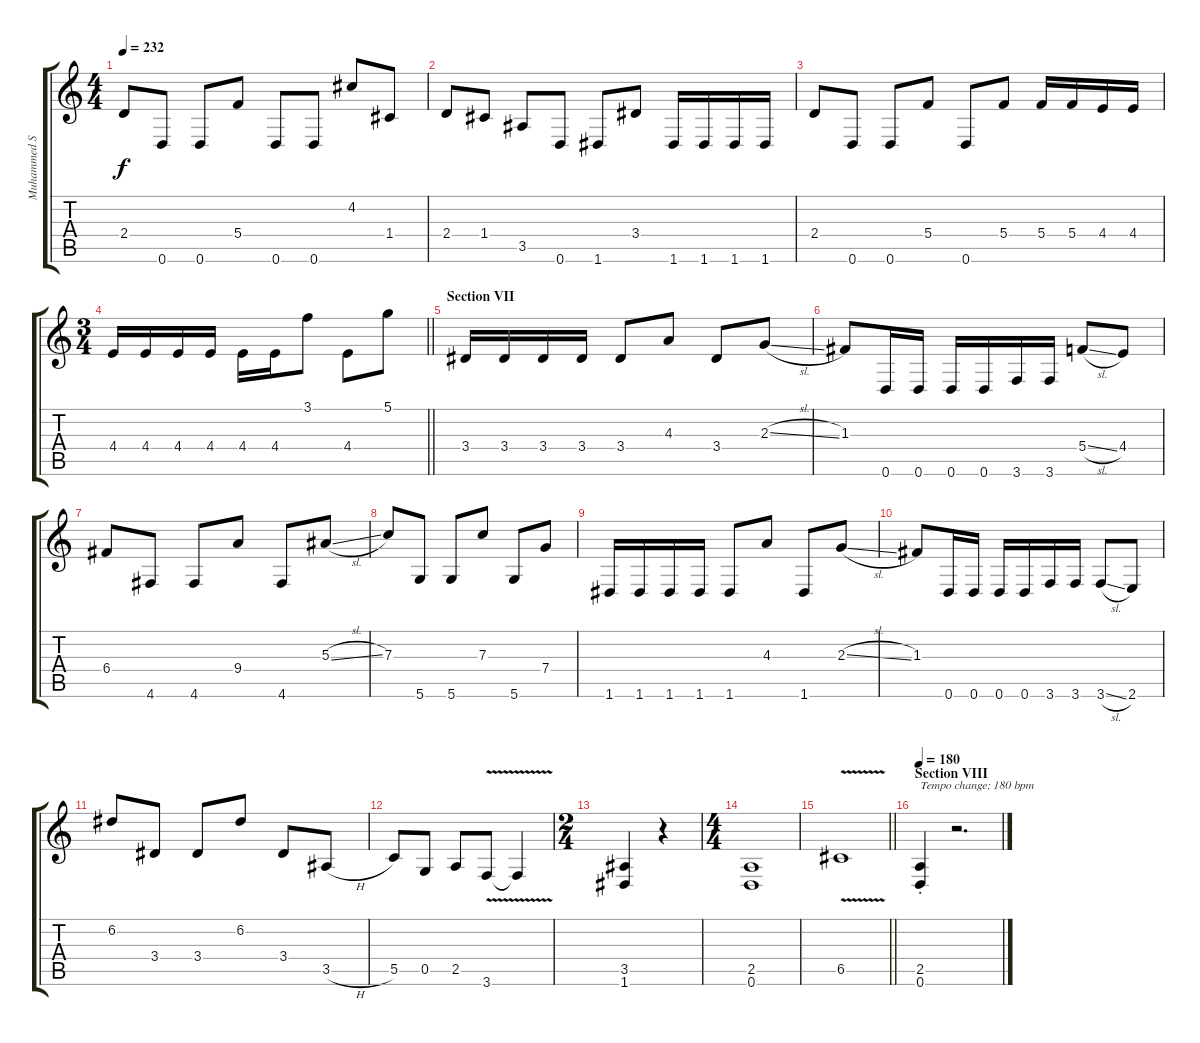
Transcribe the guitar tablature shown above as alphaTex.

\track ("Muhammed Suicmez" "Muhammed S") {instrument distortionguitar}
\staff {score tabs}
\tuning (D4 A3 F3 C3 G2 D2) {hide}
\ts (4 4)
\tempo 232
\clef g2
\ks c
2.4.8{dy f} 0.6.8 0.6.8 5.4.8 0.6.8 0.6.8 4.2.8 1.4.8 |
2.4.8 1.4.8 3.5.8 0.6.8 1.6.8 3.4.8 1.6.16 1.6.16 1.6.16 1.6.16 |
2.4.8 0.6.8 0.6.8 5.4.8 0.6.8 5.4.8 5.4.16 5.4.16 4.4.16 4.4.16 |
\ts (3 4)
\barLineRight lightlight
4.4.16 4.4.16 4.4.16 4.4.16 4.4.16 4.4.16 3.1.8 4.4.8 5.1.8 |
\section ("" "Section VII")
3.4.16 3.4.16 3.4.16 3.4.16 3.4.8 4.3.8 3.4.8 2.3{sl}.8 |
1.3.8 0.6.16 0.6.16 0.6.16 0.6.16 3.6.16 3.6.16 5.4{sl}.8 4.4.8 |
6.4.8 4.6.8 4.6.8 9.4.8 4.6.8 5.3{sl}.8 |
7.3.8 5.6.8 5.6.8 7.3.8 5.6.8 7.4.8 |
1.6.16 1.6.16 1.6.16 1.6.16 1.6.8 4.3.8 1.6.8 2.3{sl}.8 |
1.3.8 0.6.16 0.6.16 0.6.16 0.6.16 3.6.16 3.6.16 3.6{sl}.8 2.6.8 |
6.2.8 3.4.8 3.4.8 6.2.8 3.4.8 3.5{h}.8 |
5.5.8 0.5.8 2.5.8 3.6{v}.8 3.6{t}.4 |
\ts (2 4)
(3.5 1.6).4 r.4 |
\ts (4 4)
(2.5 0.6).1 |
\barLineRight lightlight
6.5{v}.1 |
\section ("" "Section VIII")
\tempo 180
(2.5{st} 0.6{st}).4{txt "Tempo change; 180 bpm"} r.2{d}
